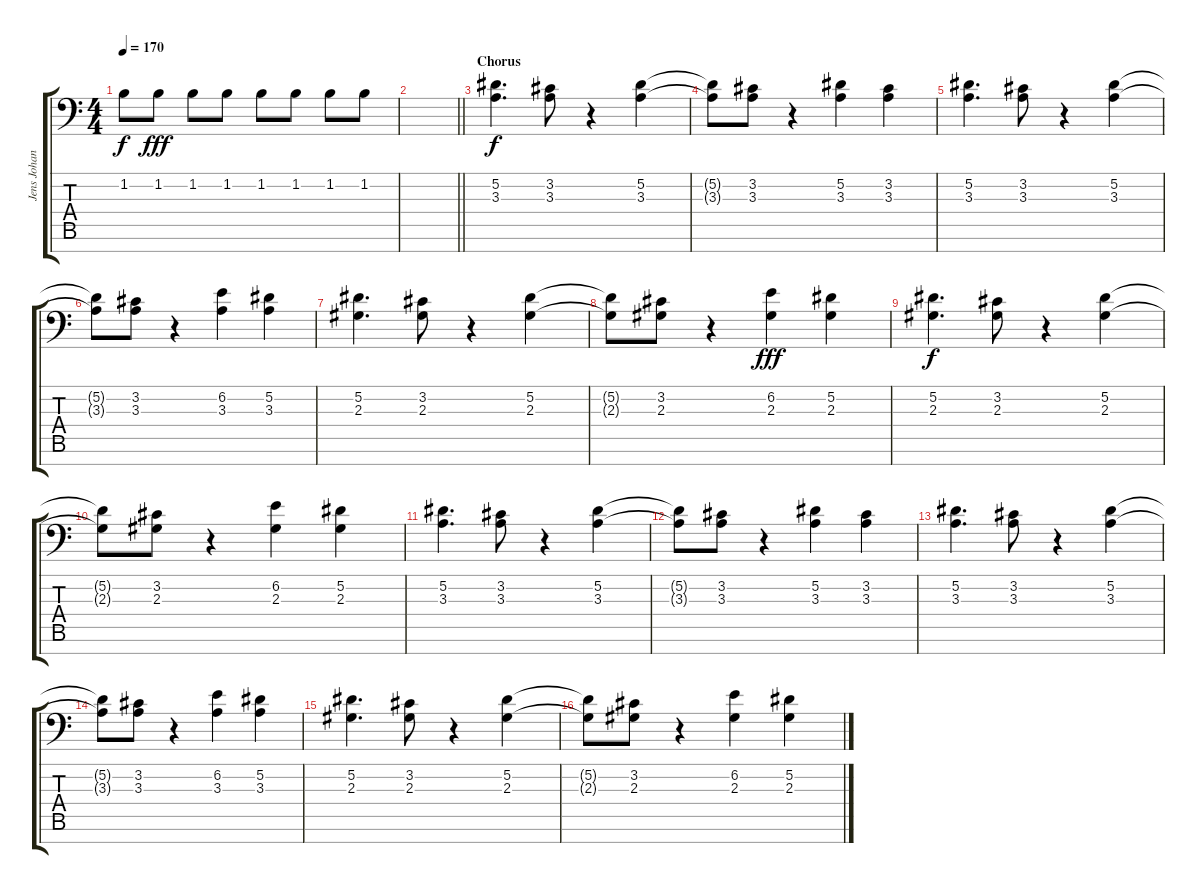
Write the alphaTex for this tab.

\track ("Jens Johansson" "Jens Johan") {instrument harpsichord}
\staff {score tabs}
\tuning (Eb4 Bb3 Gb3 Db3 Ab2 Eb2 Bb1) {hide}
\ts (4 4)
\tempo 170
\clef f4
\ks c
1.2.8{dy f} 1.2.8{dy fff} 1.2.8 1.2.8 1.2.8 1.2.8 1.2.8 1.2.8 |
\barLineRight lightlight
|
\section ("" "Chorus")
(5.2 3.3).4{d dy f} (3.2 3.3).8 r.4 (5.2 3.3).4 |
(5.2{t} 3.3{t}).8 (3.2 3.3).8 r.4 (5.2 3.3).4 (3.2 3.3).4 |
(5.2 3.3).4{d} (3.2 3.3).8 r.4 (5.2 3.3).4 |
(5.2{t} 3.3{t}).8 (3.2 3.3).8 r.4 (6.2 3.3).4 (5.2 3.3).4 |
(5.2 2.3).4{d} (3.2 2.3).8 r.4 (5.2 2.3).4 |
(5.2{t} 2.3{t}).8 (3.2 2.3).8 r.4 (6.2 2.3).4{dy fff} (5.2 2.3).4 |
(5.2 2.3).4{d dy f} (3.2 2.3).8 r.4 (5.2 2.3).4 |
(5.2{t} 2.3{t}).8 (3.2 2.3).8 r.4 (6.2 2.3).4 (5.2 2.3).4 |
(5.2 3.3).4{d} (3.2 3.3).8 r.4 (5.2 3.3).4 |
(5.2{t} 3.3{t}).8 (3.2 3.3).8 r.4 (5.2 3.3).4 (3.2 3.3).4 |
(5.2 3.3).4{d} (3.2 3.3).8 r.4 (5.2 3.3).4 |
(5.2{t} 3.3{t}).8 (3.2 3.3).8 r.4 (6.2 3.3).4 (5.2 3.3).4 |
(5.2 2.3).4{d} (3.2 2.3).8 r.4 (5.2 2.3).4 |
(5.2{t} 2.3{t}).8 (3.2 2.3).8 r.4 (6.2 2.3).4 (5.2 2.3).4
